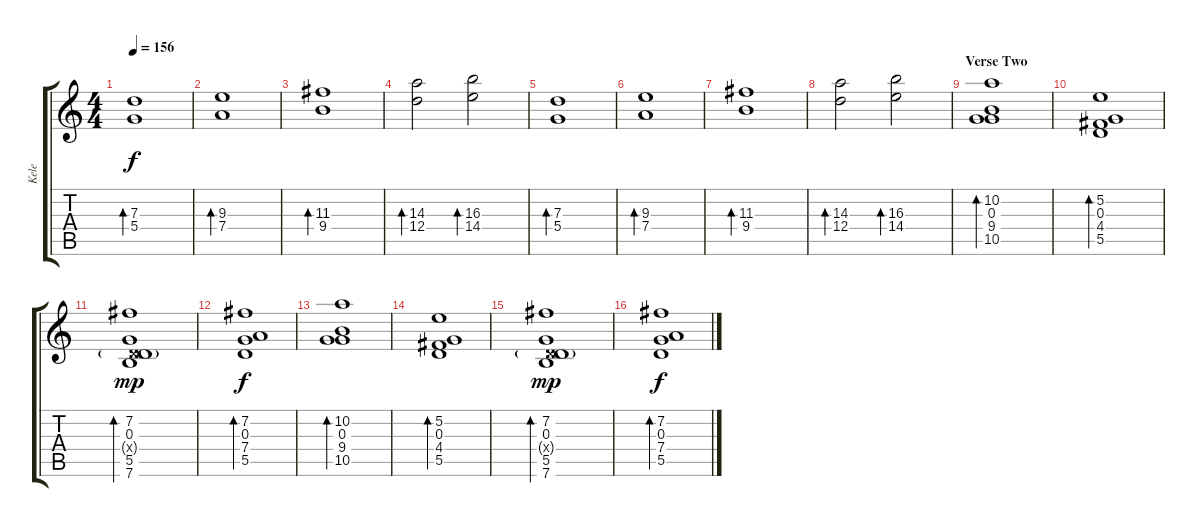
\track ("Kele" "Kele") {instrument acousticguitarsteel}
\staff {score tabs}
\tuning (E4 B3 G3 D3 A2 E2) {hide}
\ts (4 4)
\tempo 156
\clef g2
\ks c
(7.3 5.4).1{bd 240 dy f} |
(9.3 7.4).1{bd 240} |
(11.3 9.4).1{bd 240} |
(14.3 12.4).2{bd 240} (16.3 14.4).2{bd 240} |
(7.3 5.4).1{bd 240} |
(9.3 7.4).1{bd 240} |
(11.3 9.4).1{bd 240} |
(14.3 12.4).2{bd 240} (16.3 14.4).2{bd 240} |
\section ("" "Verse Two")
(10.2 0.3 9.4 10.5).1{bd 240} |
(5.2 0.3 4.4 5.5).1{bd 240} |
(7.2 0.3 0.4{g x} 5.5 7.6).1{bd 240 dy mp} |
(7.2 0.3 7.4 5.5).1{bd 240 dy f} |
(10.2 0.3 9.4 10.5).1{bd 240} |
(5.2 0.3 4.4 5.5).1{bd 240} |
(7.2 0.3 0.4{g x} 5.5 7.6).1{bd 240 dy mp} |
(7.2 0.3 7.4 5.5).1{bd 240 dy f}
